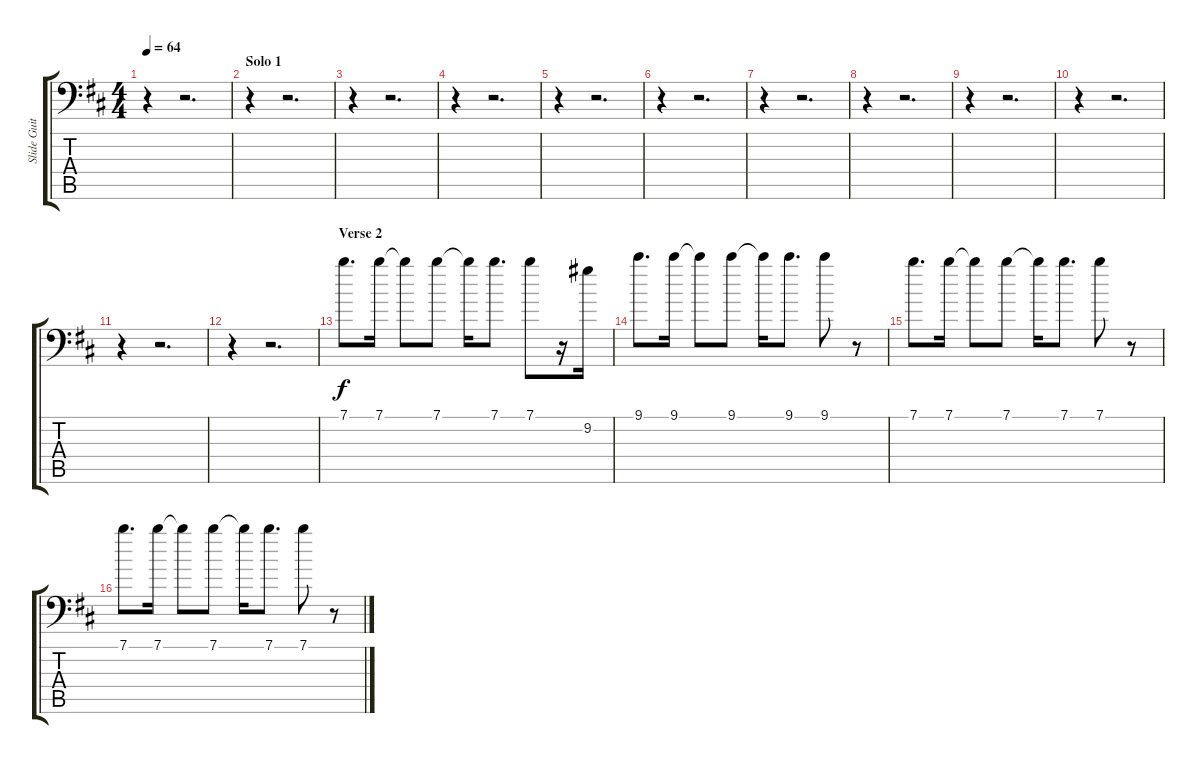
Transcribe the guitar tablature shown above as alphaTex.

\track ("Slide Guitar" "Slide Guit") {instrument acousticbass}
\staff {score tabs}
\tuning (E4 B3 G3 D3 A2 E2) {hide}
\ts (4 4)
\tempo 64
\clef f4
\ks d
r.4{dy f} r.2{d} |
\section ("" "Solo 1")
r.4 r.2{d} |
r.4 r.2{d} |
r.4 r.2{d} |
r.4 r.2{d} |
r.4 r.2{d} |
r.4 r.2{d} |
r.4 r.2{d} |
r.4 r.2{d} |
r.4 r.2{d} |
r.4 r.2{d} |
r.4 r.2{d} |
\section ("" "Verse 2")
7.1.8{d} 7.1.16 7.1{t}.8 7.1.8 7.1{t}.16 7.1.8{d} 7.1.8 r.16 9.2.16 |
9.1.8{d} 9.1.16 9.1{t}.8 9.1.8 9.1{t}.16 9.1.8{d} 9.1.8 r.8 |
7.1.8{d} 7.1.16 7.1{t}.8 7.1.8 7.1{t}.16 7.1.8{d} 7.1.8 r.8 |
7.1.8{d} 7.1.16 7.1{t}.8 7.1.8 7.1{t}.16 7.1.8{d} 7.1.8 r.8
